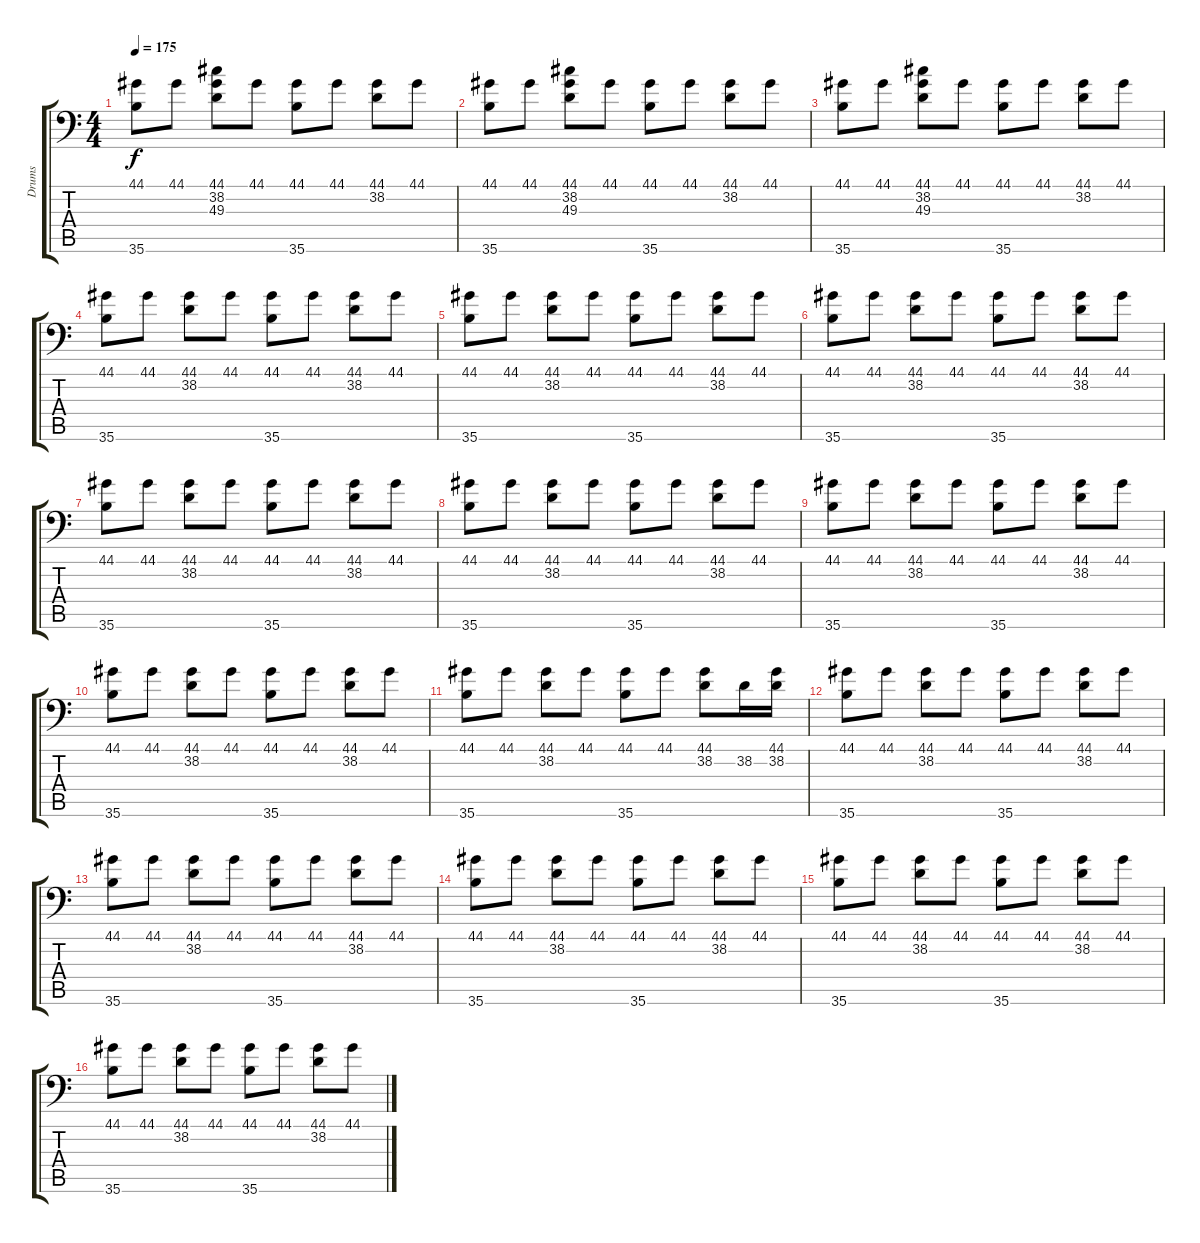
\track ("Drums" "Drums") {instrument acousticgrandpiano}
\staff {score tabs}
\tuning (C-1 C-1 C-1 C-1 C-1 C-1) {hide}
\ts (4 4)
\tempo 175
\clef f4
\ks c
(44.1 35.6).8{dy f} 44.1.8 (44.1 38.2 49.3).8 44.1.8 (44.1 35.6).8 44.1.8 (44.1 38.2).8 44.1.8 |
(44.1 35.6).8 44.1.8 (44.1 38.2 49.3).8 44.1.8 (44.1 35.6).8 44.1.8 (44.1 38.2).8 44.1.8 |
(44.1 35.6).8 44.1.8 (44.1 38.2 49.3).8 44.1.8 (44.1 35.6).8 44.1.8 (44.1 38.2).8 44.1.8 |
(44.1 35.6).8 44.1.8 (44.1 38.2).8 44.1.8 (44.1 35.6).8 44.1.8 (44.1 38.2).8 44.1.8 |
(44.1 35.6).8 44.1.8 (44.1 38.2).8 44.1.8 (44.1 35.6).8 44.1.8 (44.1 38.2).8 44.1.8 |
(44.1 35.6).8 44.1.8 (44.1 38.2).8 44.1.8 (44.1 35.6).8 44.1.8 (44.1 38.2).8 44.1.8 |
(44.1 35.6).8 44.1.8 (44.1 38.2).8 44.1.8 (44.1 35.6).8 44.1.8 (44.1 38.2).8 44.1.8 |
(44.1 35.6).8 44.1.8 (44.1 38.2).8 44.1.8 (44.1 35.6).8 44.1.8 (44.1 38.2).8 44.1.8 |
(44.1 35.6).8 44.1.8 (44.1 38.2).8 44.1.8 (44.1 35.6).8 44.1.8 (44.1 38.2).8 44.1.8 |
(44.1 35.6).8 44.1.8 (44.1 38.2).8 44.1.8 (44.1 35.6).8 44.1.8 (44.1 38.2).8 44.1.8 |
(44.1 35.6).8 44.1.8 (44.1 38.2).8 44.1.8 (44.1 35.6).8 44.1.8 (44.1 38.2).8 38.2.16 (44.1 38.2).16 |
(44.1 35.6).8 44.1.8 (44.1 38.2).8 44.1.8 (44.1 35.6).8 44.1.8 (44.1 38.2).8 44.1.8 |
(44.1 35.6).8 44.1.8 (44.1 38.2).8 44.1.8 (44.1 35.6).8 44.1.8 (44.1 38.2).8 44.1.8 |
(44.1 35.6).8 44.1.8 (44.1 38.2).8 44.1.8 (44.1 35.6).8 44.1.8 (44.1 38.2).8 44.1.8 |
(44.1 35.6).8 44.1.8 (44.1 38.2).8 44.1.8 (44.1 35.6).8 44.1.8 (44.1 38.2).8 44.1.8 |
(44.1 35.6).8 44.1.8 (44.1 38.2).8 44.1.8 (44.1 35.6).8 44.1.8 (44.1 38.2).8 44.1.8
